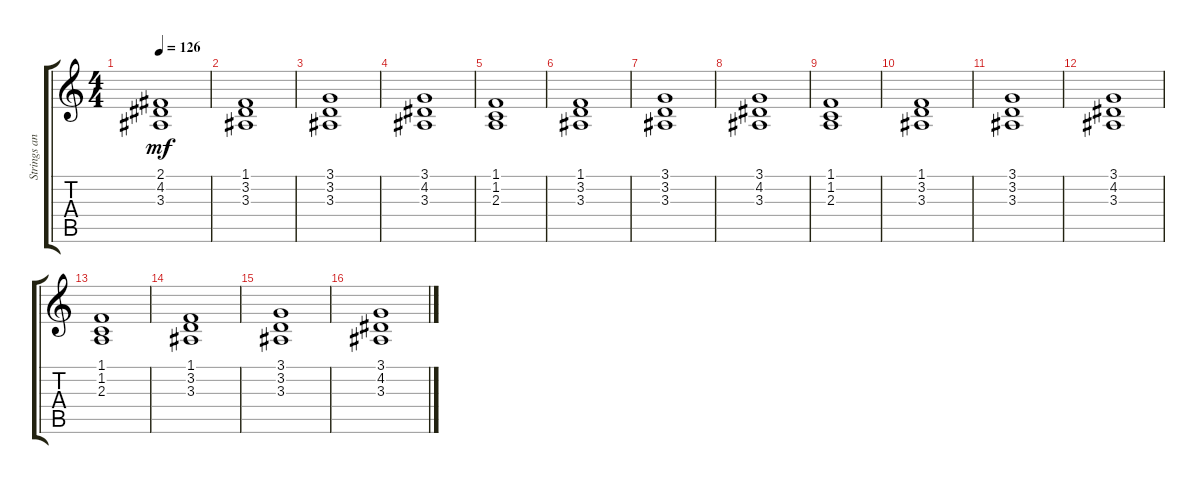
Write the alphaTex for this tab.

\track ("Strings and Piano" "Strings an") {instrument stringensemble1}
\staff {score tabs}
\tuning (E4 B3 G3 D3 A2 E2) {hide}
\ts (4 4)
\tempo 126
\clef g2
\ks c
(2.1 4.2 3.3).1{dy mf} |
(1.1 3.2 3.3).1 |
(3.1 3.2 3.3).1 |
(3.1 4.2 3.3).1 |
(1.1 1.2 2.3).1 |
(1.1 3.2 3.3).1 |
(3.1 3.2 3.3).1 |
(3.1 4.2 3.3).1 |
(1.1 1.2 2.3).1 |
(1.1 3.2 3.3).1 |
(3.1 3.2 3.3).1 |
(3.1 4.2 3.3).1 |
(1.1 1.2 2.3).1 |
(1.1 3.2 3.3).1{volume 4} |
(3.1 3.2 3.3).1 |
(3.1 4.2 3.3).1
